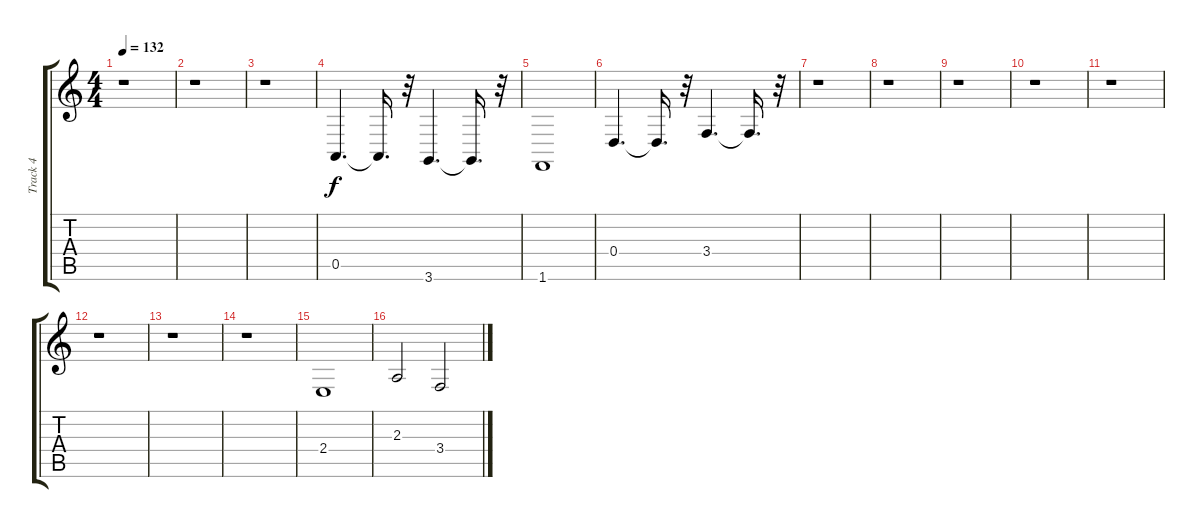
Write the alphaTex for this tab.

\track ("Track 4" "Track 4") {instrument honkytonkpiano}
\staff {score tabs}
\tuning (E4 B3 G3 D3 A2 E2) {hide}
\ts (4 4)
\tempo 132
\clef g2
\ks c
r.1{dy f} |
r.1 |
r.1 |
0.5.4{d} 0.5{t}.16{d} r.32 3.6.4{d} 3.6{t}.16{d} r.32 |
1.6.1 |
0.4.4{d} 0.4{t}.16{d} r.32 3.4.4{d} 3.4{t}.16{d} r.32 |
r.1 |
r.1 |
r.1 |
r.1 |
r.1 |
r.1 |
r.1 |
r.1 |
2.4.1 |
2.3.2 3.4.2
